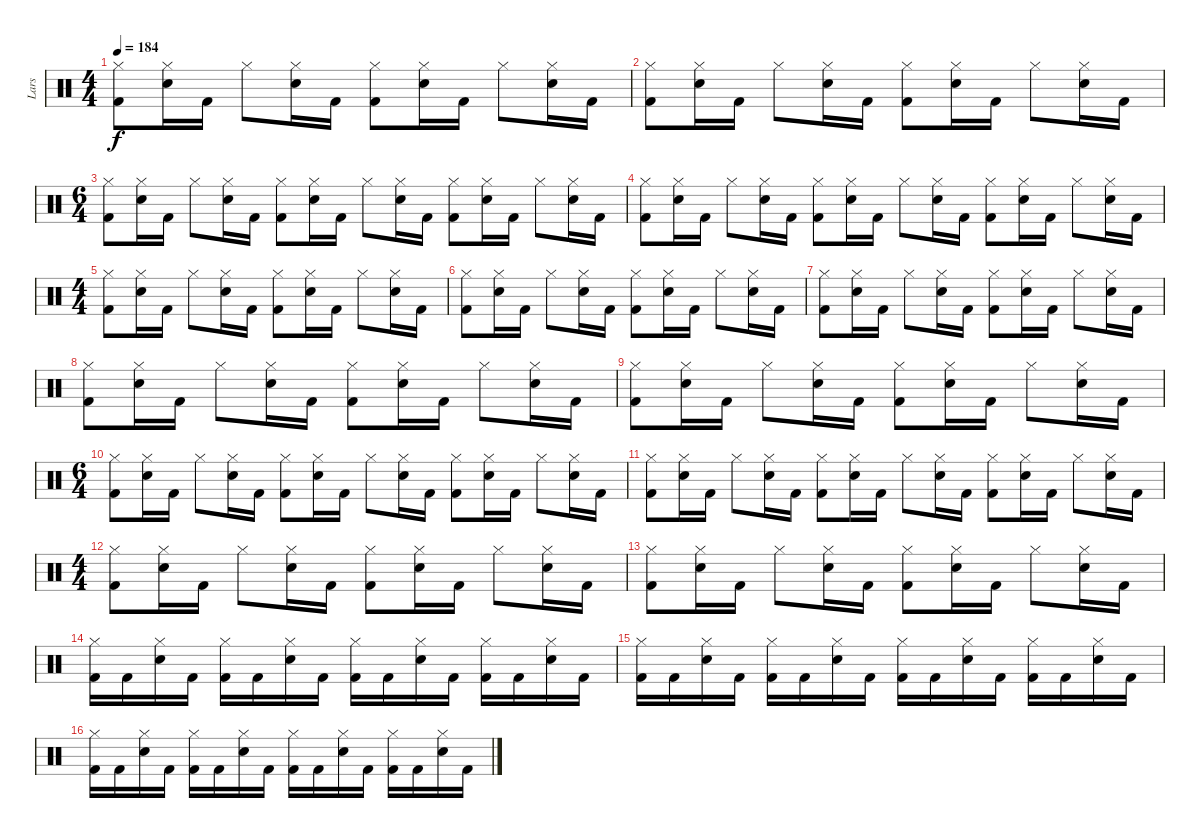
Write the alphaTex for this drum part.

\track ("Lars" "Lars") {instrument percussion}
\staff {score}
\articulation defaults
\ts (4 4)
\tempo 184
\clef neutral
\ks c
("Kick (hit) 2" "Hi-Hat (closed)").8{dy f} ("Snare (hit) 2" "Hi-Hat (closed)").16 "Kick (hit) 2".16 "Hi-Hat (closed)".8 ("Snare (hit) 2" "Hi-Hat (closed)").16 "Kick (hit) 2".16 ("Kick (hit) 2" "Hi-Hat (closed)").8 ("Snare (hit) 2" "Hi-Hat (closed)").16 "Kick (hit) 2".16 "Hi-Hat (closed)".8 ("Snare (hit) 2" "Hi-Hat (closed)").16 "Kick (hit) 2".16 |
("Kick (hit) 2" "Hi-Hat (closed)").8 ("Snare (hit) 2" "Hi-Hat (closed)").16 "Kick (hit) 2".16 "Hi-Hat (closed)".8 ("Snare (hit) 2" "Hi-Hat (closed)").16 "Kick (hit) 2".16 ("Kick (hit) 2" "Hi-Hat (closed)").8 ("Snare (hit) 2" "Hi-Hat (closed)").16 "Kick (hit) 2".16 "Hi-Hat (closed)".8 ("Snare (hit) 2" "Hi-Hat (closed)").16 "Kick (hit) 2".16 |
\ts (6 4)
("Kick (hit) 2" "Hi-Hat (closed)").8 ("Snare (hit) 2" "Hi-Hat (closed)").16 "Kick (hit) 2".16 "Hi-Hat (closed)".8 ("Snare (hit) 2" "Hi-Hat (closed)").16 "Kick (hit) 2".16 ("Kick (hit) 2" "Hi-Hat (closed)").8 ("Snare (hit) 2" "Hi-Hat (closed)").16 "Kick (hit) 2".16 "Hi-Hat (closed)".8 ("Snare (hit) 2" "Hi-Hat (closed)").16 "Kick (hit) 2".16 ("Kick (hit) 2" "Hi-Hat (closed)").8 ("Snare (hit) 2" "Hi-Hat (closed)").16 "Kick (hit) 2".16 "Hi-Hat (closed)".8 ("Snare (hit) 2" "Hi-Hat (closed)").16 "Kick (hit) 2".16 |
("Kick (hit) 2" "Hi-Hat (closed)").8 ("Snare (hit) 2" "Hi-Hat (closed)").16 "Kick (hit) 2".16 "Hi-Hat (closed)".8 ("Snare (hit) 2" "Hi-Hat (closed)").16 "Kick (hit) 2".16 ("Kick (hit) 2" "Hi-Hat (closed)").8 ("Snare (hit) 2" "Hi-Hat (closed)").16 "Kick (hit) 2".16 "Hi-Hat (closed)".8 ("Snare (hit) 2" "Hi-Hat (closed)").16 "Kick (hit) 2".16 ("Kick (hit) 2" "Hi-Hat (closed)").8 ("Snare (hit) 2" "Hi-Hat (closed)").16 "Kick (hit) 2".16 "Hi-Hat (closed)".8 ("Snare (hit) 2" "Hi-Hat (closed)").16 "Kick (hit) 2".16 |
\ts (4 4)
("Kick (hit) 2" "Hi-Hat (closed)").8 ("Snare (hit) 2" "Hi-Hat (closed)").16 "Kick (hit) 2".16 "Hi-Hat (closed)".8 ("Snare (hit) 2" "Hi-Hat (closed)").16 "Kick (hit) 2".16 ("Kick (hit) 2" "Hi-Hat (closed)").8 ("Snare (hit) 2" "Hi-Hat (closed)").16 "Kick (hit) 2".16 "Hi-Hat (closed)".8 ("Snare (hit) 2" "Hi-Hat (closed)").16 "Kick (hit) 2".16 |
("Kick (hit) 2" "Hi-Hat (closed)").8 ("Snare (hit) 2" "Hi-Hat (closed)").16 "Kick (hit) 2".16 "Hi-Hat (closed)".8 ("Snare (hit) 2" "Hi-Hat (closed)").16 "Kick (hit) 2".16 ("Kick (hit) 2" "Hi-Hat (closed)").8 ("Snare (hit) 2" "Hi-Hat (closed)").16 "Kick (hit) 2".16 "Hi-Hat (closed)".8 ("Snare (hit) 2" "Hi-Hat (closed)").16 "Kick (hit) 2".16 |
("Kick (hit) 2" "Hi-Hat (closed)").8 ("Snare (hit) 2" "Hi-Hat (closed)").16 "Kick (hit) 2".16 "Hi-Hat (closed)".8 ("Snare (hit) 2" "Hi-Hat (closed)").16 "Kick (hit) 2".16 ("Kick (hit) 2" "Hi-Hat (closed)").8 ("Snare (hit) 2" "Hi-Hat (closed)").16 "Kick (hit) 2".16 "Hi-Hat (closed)".8 ("Snare (hit) 2" "Hi-Hat (closed)").16 "Kick (hit) 2".16 |
("Kick (hit) 2" "Hi-Hat (closed)").8 ("Snare (hit) 2" "Hi-Hat (closed)").16 "Kick (hit) 2".16 "Hi-Hat (closed)".8 ("Snare (hit) 2" "Hi-Hat (closed)").16 "Kick (hit) 2".16 ("Kick (hit) 2" "Hi-Hat (closed)").8 ("Snare (hit) 2" "Hi-Hat (closed)").16 "Kick (hit) 2".16 "Hi-Hat (closed)".8 ("Snare (hit) 2" "Hi-Hat (closed)").16 "Kick (hit) 2".16 |
("Kick (hit) 2" "Hi-Hat (closed)").8 ("Snare (hit) 2" "Hi-Hat (closed)").16 "Kick (hit) 2".16 "Hi-Hat (closed)".8 ("Snare (hit) 2" "Hi-Hat (closed)").16 "Kick (hit) 2".16 ("Kick (hit) 2" "Hi-Hat (closed)").8 ("Snare (hit) 2" "Hi-Hat (closed)").16 "Kick (hit) 2".16 "Hi-Hat (closed)".8 ("Snare (hit) 2" "Hi-Hat (closed)").16 "Kick (hit) 2".16 |
\ts (6 4)
("Kick (hit) 2" "Hi-Hat (closed)").8 ("Snare (hit) 2" "Hi-Hat (closed)").16 "Kick (hit) 2".16 "Hi-Hat (closed)".8 ("Snare (hit) 2" "Hi-Hat (closed)").16 "Kick (hit) 2".16 ("Kick (hit) 2" "Hi-Hat (closed)").8 ("Snare (hit) 2" "Hi-Hat (closed)").16 "Kick (hit) 2".16 "Hi-Hat (closed)".8 ("Snare (hit) 2" "Hi-Hat (closed)").16 "Kick (hit) 2".16 ("Kick (hit) 2" "Hi-Hat (closed)").8 ("Snare (hit) 2" "Hi-Hat (closed)").16 "Kick (hit) 2".16 "Hi-Hat (closed)".8 ("Snare (hit) 2" "Hi-Hat (closed)").16 "Kick (hit) 2".16 |
("Kick (hit) 2" "Hi-Hat (closed)").8 ("Snare (hit) 2" "Hi-Hat (closed)").16 "Kick (hit) 2".16 "Hi-Hat (closed)".8 ("Snare (hit) 2" "Hi-Hat (closed)").16 "Kick (hit) 2".16 ("Kick (hit) 2" "Hi-Hat (closed)").8 ("Snare (hit) 2" "Hi-Hat (closed)").16 "Kick (hit) 2".16 "Hi-Hat (closed)".8 ("Snare (hit) 2" "Hi-Hat (closed)").16 "Kick (hit) 2".16 ("Kick (hit) 2" "Hi-Hat (closed)").8 ("Snare (hit) 2" "Hi-Hat (closed)").16 "Kick (hit) 2".16 "Hi-Hat (closed)".8 ("Snare (hit) 2" "Hi-Hat (closed)").16 "Kick (hit) 2".16 |
\ts (4 4)
("Kick (hit) 2" "Hi-Hat (closed)").8 ("Snare (hit) 2" "Hi-Hat (closed)").16 "Kick (hit) 2".16 "Hi-Hat (closed)".8 ("Snare (hit) 2" "Hi-Hat (closed)").16 "Kick (hit) 2".16 ("Kick (hit) 2" "Hi-Hat (closed)").8 ("Snare (hit) 2" "Hi-Hat (closed)").16 "Kick (hit) 2".16 "Hi-Hat (closed)".8 ("Snare (hit) 2" "Hi-Hat (closed)").16 "Kick (hit) 2".16 |
("Kick (hit) 2" "Hi-Hat (closed)").8 ("Snare (hit) 2" "Hi-Hat (closed)").16 "Kick (hit) 2".16 "Hi-Hat (closed)".8 ("Snare (hit) 2" "Hi-Hat (closed)").16 "Kick (hit) 2".16 ("Kick (hit) 2" "Hi-Hat (closed)").8 ("Snare (hit) 2" "Hi-Hat (closed)").16 "Kick (hit) 2".16 "Hi-Hat (closed)".8 ("Snare (hit) 2" "Hi-Hat (closed)").16 "Kick (hit) 2".16 |
("Kick (hit) 2" "Hi-Hat (closed)").16 "Kick (hit) 2".16 ("Snare (hit) 2" "Hi-Hat (closed)").16 "Kick (hit) 2".16 ("Hi-Hat (closed)" "Kick (hit) 2").16 "Kick (hit) 2".16 ("Snare (hit) 2" "Hi-Hat (closed)").16 "Kick (hit) 2".16 ("Kick (hit) 2" "Hi-Hat (closed)").16 "Kick (hit) 2".16 ("Snare (hit) 2" "Hi-Hat (closed)").16 "Kick (hit) 2".16 ("Hi-Hat (closed)" "Kick (hit) 2").16 "Kick (hit) 2".16 ("Snare (hit) 2" "Hi-Hat (closed)").16 "Kick (hit) 2".16 |
("Kick (hit) 2" "Hi-Hat (closed)").16 "Kick (hit) 2".16 ("Snare (hit) 2" "Hi-Hat (closed)").16 "Kick (hit) 2".16 ("Hi-Hat (closed)" "Kick (hit) 2").16 "Kick (hit) 2".16 ("Snare (hit) 2" "Hi-Hat (closed)").16 "Kick (hit) 2".16 ("Kick (hit) 2" "Hi-Hat (closed)").16 "Kick (hit) 2".16 ("Snare (hit) 2" "Hi-Hat (closed)").16 "Kick (hit) 2".16 ("Hi-Hat (closed)" "Kick (hit) 2").16 "Kick (hit) 2".16 ("Snare (hit) 2" "Hi-Hat (closed)").16 "Kick (hit) 2".16 |
("Kick (hit) 2" "Hi-Hat (closed)").16 "Kick (hit) 2".16 ("Snare (hit) 2" "Hi-Hat (closed)").16 "Kick (hit) 2".16 ("Hi-Hat (closed)" "Kick (hit) 2").16 "Kick (hit) 2".16 ("Snare (hit) 2" "Hi-Hat (closed)").16 "Kick (hit) 2".16 ("Kick (hit) 2" "Hi-Hat (closed)").16 "Kick (hit) 2".16 ("Snare (hit) 2" "Hi-Hat (closed)").16 "Kick (hit) 2".16 ("Hi-Hat (closed)" "Kick (hit) 2").16 "Kick (hit) 2".16 ("Snare (hit) 2" "Hi-Hat (closed)").16 "Kick (hit) 2".16
